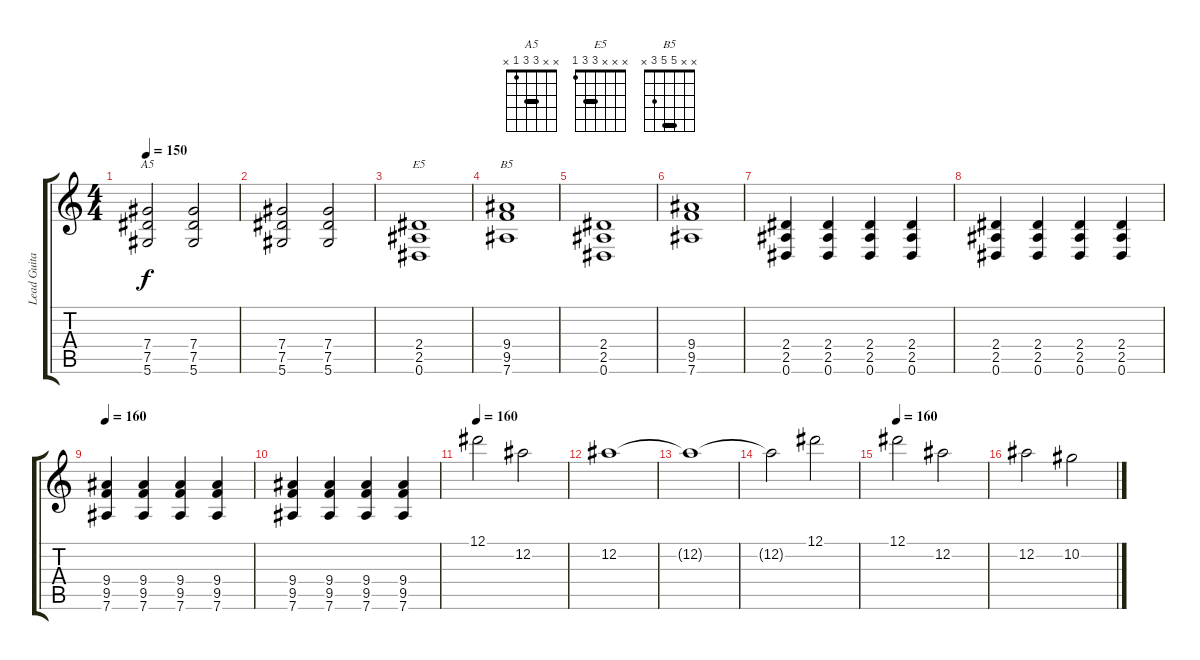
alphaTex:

\track ("Lead Guitar [Rivers Cuomo]" "Lead Guita") {instrument electricguitarmuted}
\staff {score tabs}
\tuning (Eb4 Bb3 Gb3 Db3 Ab2 Eb2) {hide}
\chord ("A5" x x 3 3 1 x) {barre 3}
\chord ("E5" x x x 3 3 1) {barre 3}
\chord ("B5" x x 5 5 3 x) {barre 5}
\ts (4 4)
\tempo 150
\clef g2
\ks c
(7.4 7.5 5.6).2{ch "A5" dy f volume 13 instrument overdrivenguitar} (7.4 7.5 5.6).2 |
(7.4 7.5 5.6).2 (7.4 7.5 5.6).2 |
(2.4 2.5 0.6).1{ch "E5"} |
(9.4 9.5 7.6).1{ch "B5"} |
(2.4 2.5 0.6).1{volume 13 instrument overdrivenguitar} |
(9.4 9.5 7.6).1 |
(2.4 2.5 0.6).4{volume 13 instrument overdrivenguitar} (2.4 2.5 0.6).4 (2.4 2.5 0.6).4 (2.4 2.5 0.6).4 |
(2.4 2.5 0.6).4 (2.4 2.5 0.6).4 (2.4 2.5 0.6).4 (2.4 2.5 0.6).4 |
\tempo 160
(9.4 9.5 7.6).4{volume 13 instrument overdrivenguitar} (9.4 9.5 7.6).4 (9.4 9.5 7.6).4 (9.4 9.5 7.6).4 |
(9.4 9.5 7.6).4 (9.4 9.5 7.6).4 (9.4 9.5 7.6).4 (9.4 9.5 7.6).4 |
\tempo 160
12.1.2{volume 16 instrument overdrivenguitar} 12.2.2 |
12.2.1 |
12.2{t}.1 |
12.2{t}.2 12.1.2 |
\tempo 160
12.1.2{volume 16 instrument overdrivenguitar} 12.2.2 |
12.2.2 10.2.2
